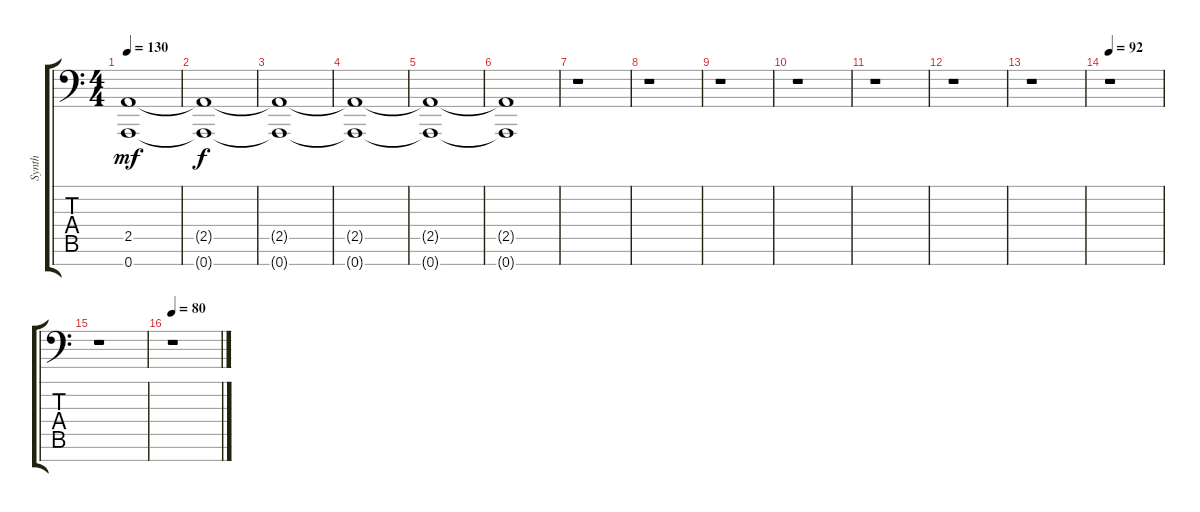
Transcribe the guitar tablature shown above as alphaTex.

\track ("Synth" "Synth") {instrument fx4atmosphere}
\staff {score tabs}
\tuning (D4 A3 F3 C3 G2 D2 A1) {hide}
\ts (4 4)
\tempo 130
\tempo 90
\tempo 130
\clef f4
\ks c
(2.5 0.7).1{dy mf instrument fx4atmosphere} |
(2.5{t} 0.7{t}).1{dy f} |
(2.5{t} 0.7{t}).1 |
(2.5{t} 0.7{t}).1 |
(2.5{t} 0.7{t}).1{volume 0} |
(2.5{t} 0.7{t}).1 |
r.1 |
r.1 |
r.1 |
r.1 |
r.1 |
r.1 |
r.1 |
\tempo 92
r.1 |
r.1 |
\tempo 80
r.1
